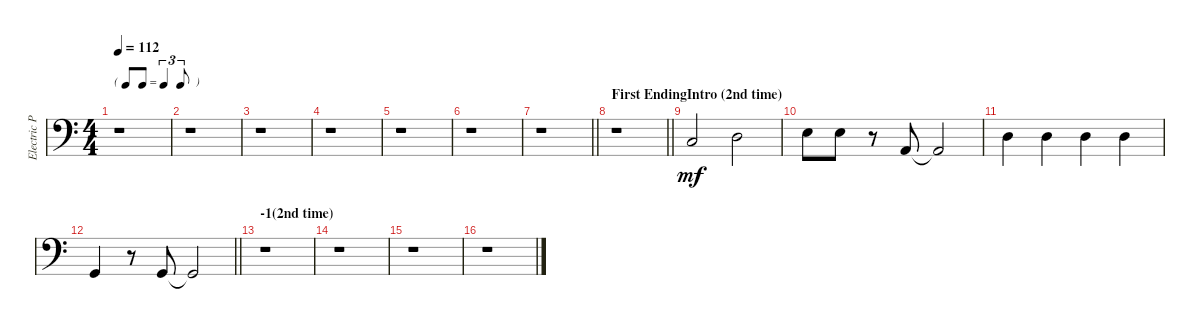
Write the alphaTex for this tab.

\track ("Electric Piano (Staff 2)" "Electric P") {instrument electricgrandpiano}
\staff {score}
\tuning (E4 B3 G3 D3 A2 E2 B1) {hide}
\ts (4 4)
\tf triplet8th
\tempo 112
\clef f4
\ks c
r.1{dy mf} |
r.1 |
r.1 |
r.1 |
r.1 |
r.1 |
\barLineRight lightlight
r.1 |
\section ("" "First Ending")
\barLineRight lightlight
r.1 |
\section ("" "Intro (2nd time)")
3.5.2 0.4.2 |
2.4.8 2.4.8 r.8 0.5.8 0.5{t}.2 |
0.4.4 0.4.4 0.4.4 0.4.4 |
\barLineRight lightlight
3.6.4 r.8 3.6.8 3.6{t}.2 |
\section ("" "-1(2nd time)")
r.1 |
r.1 |
r.1 |
r.1
